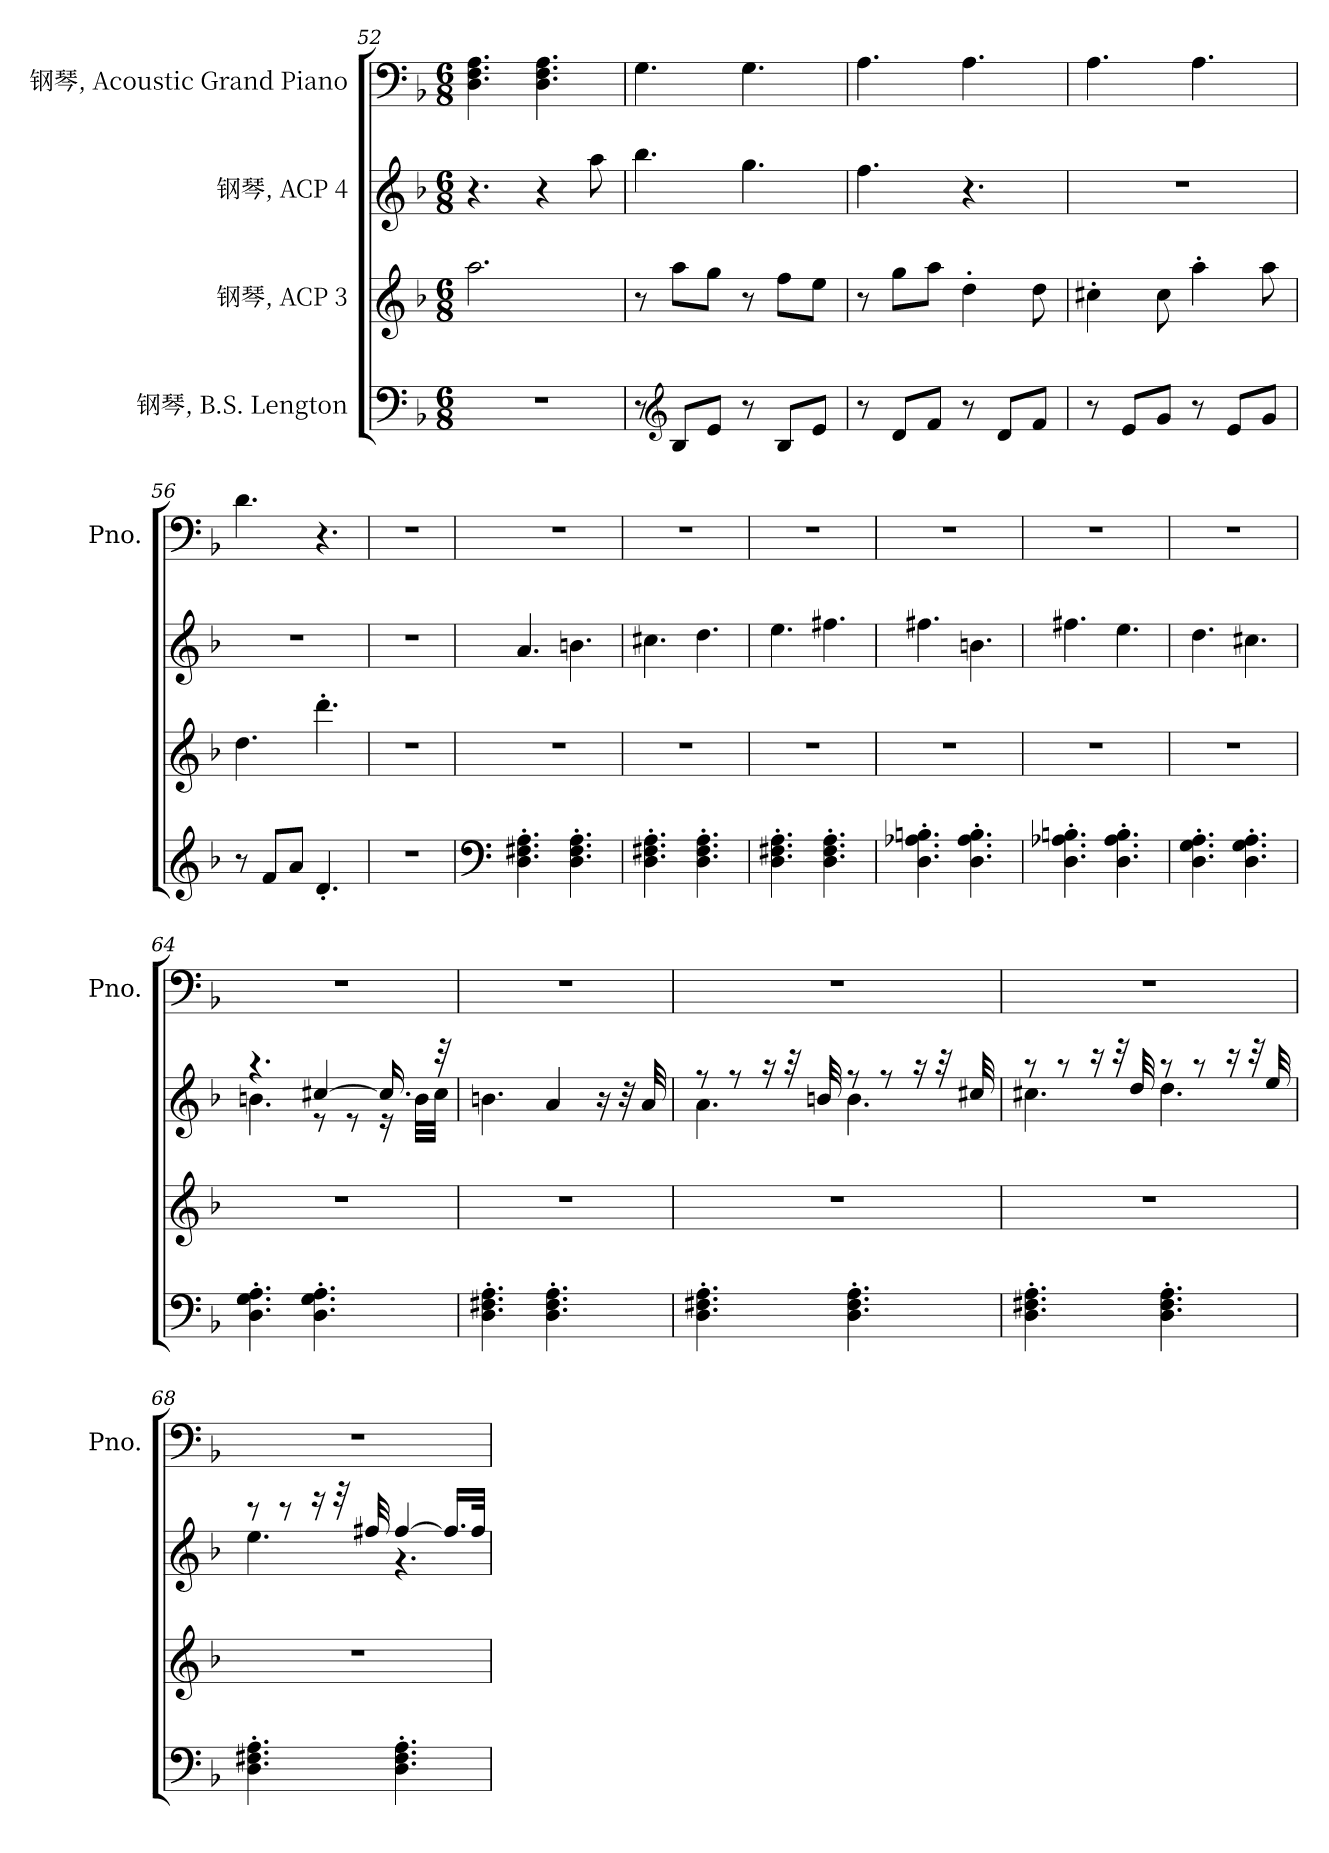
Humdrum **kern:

**kern	**kern	**kern	**kern
*part4	*part3	*part2	*part1
*staff4	*staff3	*staff2	*staff1
*I"钢琴, B.S. Lengton	*I"钢琴, ACP 3	*I"钢琴, ACP 4	*I"钢琴, Acoustic Grand Piano
*	*	*	*I'Pno.
*clefF4	*clefG2	*clefG2	*clefF4
*k[b-]	*k[b-]	*k[b-]	*k[b-]
*M6/8	*M6/8	*M6/8	*M6/8
=52	=52	=52	=52
2.r	2.aa\	4.r	4.D\ 4.F\ 4.A\
.	.	4r	4.D\ 4.F\ 4.A\
.	.	8aa\	.
=53	=53	=53	=53
8r	8r	4.bb-\	4.G\
*clefG2	*	*	*
8B-/L	8aa\L	.	.
8e/J	8gg\J	.	.
8r	8r	4.gg\	4.G\
8B-/L	8ff\L	.	.
8e/J	8ee\J	.	.
!!LO:LB:g=z
=54	=54	=54	=54
8r	8r	4.ff\	4.A\
8d/L	8gg\L	.	.
8f/J	8aa\J	.	.
8r	4dd'\	4.r	4.A\
8d/L	.	.	.
8f/J	8dd\	.	.
=55	=55	=55	=55
8r	4cc#X'\	2.r	4.A\
8e/L	.	.	.
8g/J	8cc#\	.	.
8r	4aa'\	.	4.A\
8e/L	.	.	.
8g/J	8aa\	.	.
=56	=56	=56	=56
8r	4.dd\	2.r	4.d\
8f/L	.	.	.
8a/J	.	.	.
4.d'/	4.ddd'\	.	4.r
=57	=57	=57	=57
2.r	2.r	2.r	2.r
=58	=58	=58	=58
*clefF4	*	*	*
4.D\' 4.F#X\' 4.A\'	2.r	4.a/	2.r
4.D\' 4.F#\' 4.A\'	.	4.bn\	.
=59	=59	=59	=59
4.D\' 4.F#X\' 4.A\'	2.r	4.cc#X\	2.r
4.D\' 4.F#\' 4.A\'	.	4.dd\	.
=60	=60	=60	=60
4.D\' 4.F#X\' 4.A\'	2.r	4.ee\	2.r
4.D\' 4.F#\' 4.A\'	.	4.ff#X\	.
=61	=61	=61	=61
4.D\' 4.A-X\' 4.Bn\'	2.r	4.ff#X\	2.r
4.D\' 4.A-\' 4.B\'	.	4.bn\	.
!!LO:PB:g=z
=62	=62	=62	=62
4.D\' 4.A-X\' 4.Bn\'	2.r	4.ff#X\	2.r
4.D\' 4.A-\' 4.B\'	.	4.ee\	.
=63	=63	=63	=63
4.D\' 4.G\' 4.A\'	2.r	4.dd\	2.r
4.D\' 4.G\' 4.A\'	.	4.cc#X\	.
=64	=64	=64	=64
*	*	*^	*
4.D\' 4.G\' 4.A\'	2.r	4.r	4.bn\	2.r
4.D\' 4.G\' 4.A\'	.	[4cc#X/	8r	.
.	.	.	8r	.
.	.	16.cc#/]	16r	.
.	.	.	32b\LLL	.
.	.	32r	32cc#\JJJ	.
*	*	*v	*v	*
=65	=65	=65	=65
4.D\' 4.F#X\' 4.A\'	2.r	4.bn\	2.r
4.D\' 4.F#\' 4.A\'	.	4a/	.
.	.	16r	.
.	.	32r	.
.	.	32a/	.
=66	=66	=66	=66
*	*	*^	*
4.D\' 4.F#X\' 4.A\'	2.r	8r	4.a\	2.r
.	.	8r	.	.
.	.	16r	.	.
.	.	32r	.	.
.	.	32bn/	.	.
4.D\' 4.F#\' 4.A\'	.	8r	4.b\	.
.	.	8r	.	.
.	.	16r	.	.
.	.	32r	.	.
.	.	32cc#X/	.	.
!!LO:LB:g=z
=67	=67	=67	=67	=67
4.D\' 4.F#X\' 4.A\'	2.r	8r	4.cc#X\	2.r
.	.	8r	.	.
.	.	16r	.	.
.	.	32r	.	.
.	.	32dd/	.	.
4.D\' 4.F#\' 4.A\'	.	8r	4.dd\	.
.	.	8r	.	.
.	.	16r	.	.
.	.	32r	.	.
.	.	32ee/	.	.
=68	=68	=68	=68	=68
4.D\' 4.F#X\' 4.A\'	2.r	8r	4.ee\	2.r
.	.	8r	.	.
.	.	16r	.	.
.	.	32r	.	.
.	.	32ff#X/	.	.
4.D\' 4.F#\' 4.A\'	.	[4ff#/	4.r	.
.	.	16.ff#/LL]	.	.
.	.	32ff#/JJk	.	.
*	*	*v	*v	*
=	=	=	=
*-	*-	*-	*-
